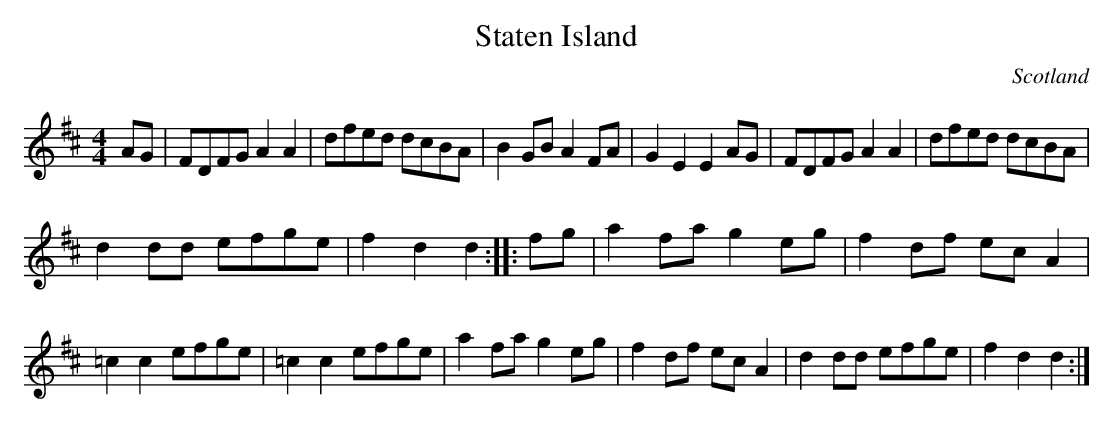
X:1
T:Staten Island
M:4/4
O:Scotland
O:Ireland
K:D
AG|\
FDFG A2A2|dfed dcBA|B2GB A2FA|G2E2 E2AG|\
FDFG A2A2|dfed dcBA|
d2dd efge|f2d2 d2::\
fg|\
a2fa g2eg|f2df ecA2|
=c2c2 efge|=c2c2 efge|\
a2fa g2eg|f2df ecA2|d2dd efge|f2d2 d2:|
